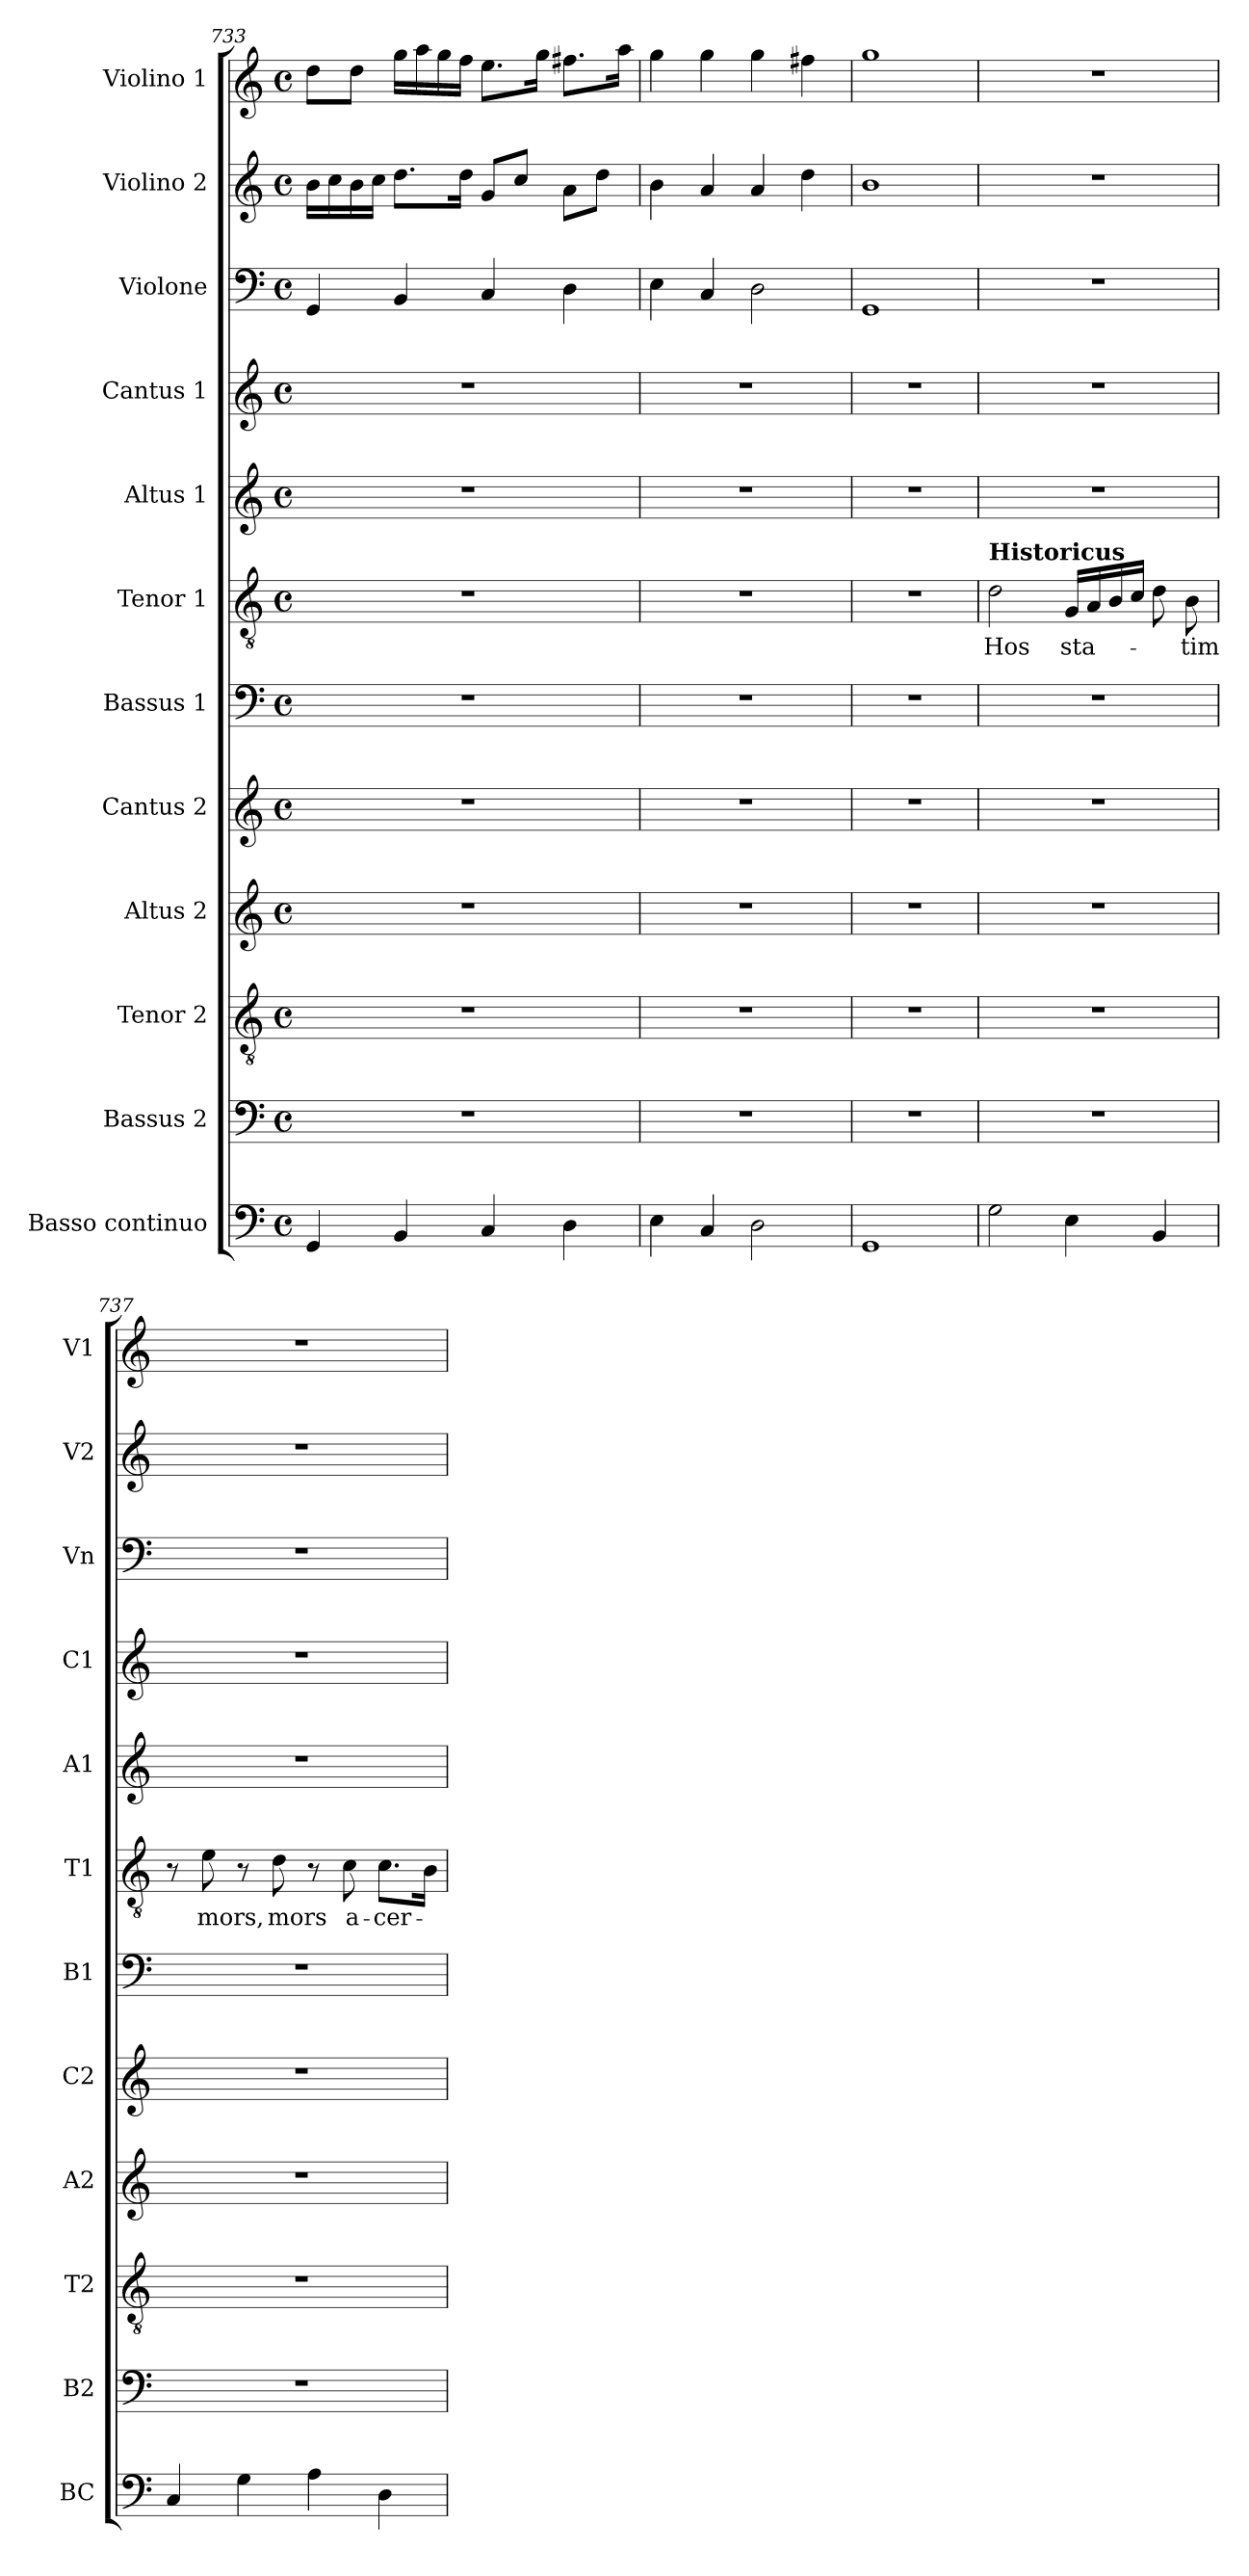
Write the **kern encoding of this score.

**kern	**kern	**kern	**kern	**kern	**kern	**kern	**text	**kern	**kern	**kern	**kern	**kern
*part12	*part11	*part10	*part9	*part8	*part7	*part6	*part6	*part5	*part4	*part3	*part2	*part1
*staff12	*staff11	*staff10	*staff9	*staff8	*staff7	*staff6	*staff6	*staff5	*staff4	*staff3	*staff2	*staff1
*I"Basso continuo	*I"Bassus 2	*I"Tenor 2	*I"Altus 2	*I"Cantus 2	*I"Bassus 1	*I"Tenor 1	*	*I"Altus 1	*I"Cantus 1	*I"Violone	*I"Violino 2	*I"Violino 1
*I'BC	*I'B2	*I'T2	*I'A2	*I'C2	*I'B1	*I'T1	*	*I'A1	*I'C1	*I'Vn	*I'V2	*I'V1
!!LO:LB:g=z
*clefF4	*clefF4	*clefGv2	*clefG2	*clefG2	*clefF4	*clefGv2	*	*clefG2	*clefG2	*clefF4	*clefG2	*clefG2
*ITrd7c12	*	*	*	*	*	*	*	*	*	*ITrd7c12	*	*
*k[]	*k[]	*k[]	*k[]	*k[]	*k[]	*k[]	*	*k[]	*k[]	*k[]	*k[]	*k[]
*C:	*C:	*C:	*C:	*C:	*C:	*C:	*	*C:	*C:	*C:	*C:	*C:
*M4/4	*M4/4	*M4/4	*M4/4	*M4/4	*M4/4	*M4/4	*	*M4/4	*M4/4	*M4/4	*M4/4	*M4/4
*met(c)	*met(c)	*met(c)	*met(c)	*met(c)	*met(c)	*met(c)	*	*met(c)	*met(c)	*met(c)	*met(c)	*met(c)
=733	=733	=733	=733	=733	=733	=733	=733	=733	=733	=733	=733	=733
4GGG/	1r	1r	1r	1r	1r	1r	.	1r	1r	4GGG/	16b\LL	8dd\L
.	.	.	.	.	.	.	.	.	.	.	16cc\	.
.	.	.	.	.	.	.	.	.	.	.	16b\	8dd\J
.	.	.	.	.	.	.	.	.	.	.	16cc\JJ	.
4BBB/	.	.	.	.	.	.	.	.	.	4BBB/	8.dd\L	16gg\LL
.	.	.	.	.	.	.	.	.	.	.	.	16aa\
.	.	.	.	.	.	.	.	.	.	.	.	16gg\
.	.	.	.	.	.	.	.	.	.	.	16dd\Jk	16ff\JJ
4CC/	.	.	.	.	.	.	.	.	.	4CC/	8g/L	8.ee\L
.	.	.	.	.	.	.	.	.	.	.	8cc/J	.
.	.	.	.	.	.	.	.	.	.	.	.	16gg\Jk
4DD\	.	.	.	.	.	.	.	.	.	4DD\	8a\L	8.ff#X\L
.	.	.	.	.	.	.	.	.	.	.	8dd\J	.
.	.	.	.	.	.	.	.	.	.	.	.	16aa\Jk
=734	=734	=734	=734	=734	=734	=734	=734	=734	=734	=734	=734	=734
4EE\	1r	1r	1r	1r	1r	1r	.	1r	1r	4EE\	4b\	4gg\
4CC/	.	.	.	.	.	.	.	.	.	4CC/	4a/	4gg\
2DD\	.	.	.	.	.	.	.	.	.	2DD\	4a/	4gg\
.	.	.	.	.	.	.	.	.	.	.	4dd\	4ff#X\
=735	=735	=735	=735	=735	=735	=735	=735	=735	=735	=735	=735	=735
1GGG	1r	1r	1r	1r	1r	1r	.	1r	1r	1GGG	1b	1gg
!!LO:LB:g=z
=736	=736	=736	=736	=736	=736	=736	=736	=736	=736	=736	=736	=736
!	!	!	!	!	!	!LO:TX:a:B:t=Historicus	!	!	!	!	!	!
!	!	!	!	!	!	!	!LO:LY:b	!	!	!	!	!
2GG\	1r	1r	1r	1r	1r	2d\	Hos	1r	1r	1r	1r	1r
!	!	!	!	!	!	!	!LO:LY:b	!	!	!	!	!
4EE\	.	.	.	.	.	16G/LL	sta-	.	.	.	.	.
.	.	.	.	.	.	16A/	.	.	.	.	.	.
.	.	.	.	.	.	16B/	.	.	.	.	.	.
.	.	.	.	.	.	16c/JJ	.	.	.	.	.	.
4BBB/	.	.	.	.	.	8d\	.	.	.	.	.	.
!	!	!	!	!	!	!	!LO:LY:b	!	!	!	!	!
.	.	.	.	.	.	8B\	-tim	.	.	.	.	.
=737	=737	=737	=737	=737	=737	=737	=737	=737	=737	=737	=737	=737
4CC/	1r	1r	1r	1r	1r	8r	.	1r	1r	1r	1r	1r
!	!	!	!	!	!	!	!LO:LY:b	!	!	!	!	!
.	.	.	.	.	.	8e\	mors,	.	.	.	.	.
4GG\	.	.	.	.	.	8r	.	.	.	.	.	.
!	!	!	!	!	!	!	!LO:LY:b	!	!	!	!	!
.	.	.	.	.	.	8d\	mors	.	.	.	.	.
4AA\	.	.	.	.	.	8r	.	.	.	.	.	.
!	!	!	!	!	!	!	!LO:LY:b	!	!	!	!	!
.	.	.	.	.	.	8c\	a-	.	.	.	.	.
!	!	!	!	!	!	!	!LO:LY:b	!	!	!	!	!
4DD\	.	.	.	.	.	8.c\L	-cer-	.	.	.	.	.
.	.	.	.	.	.	16B\Jk	.	.	.	.	.	.
=	=	=	=	=	=	=	=	=	=	=	=	=
*-	*-	*-	*-	*-	*-	*-	*-	*-	*-	*-	*-	*-
